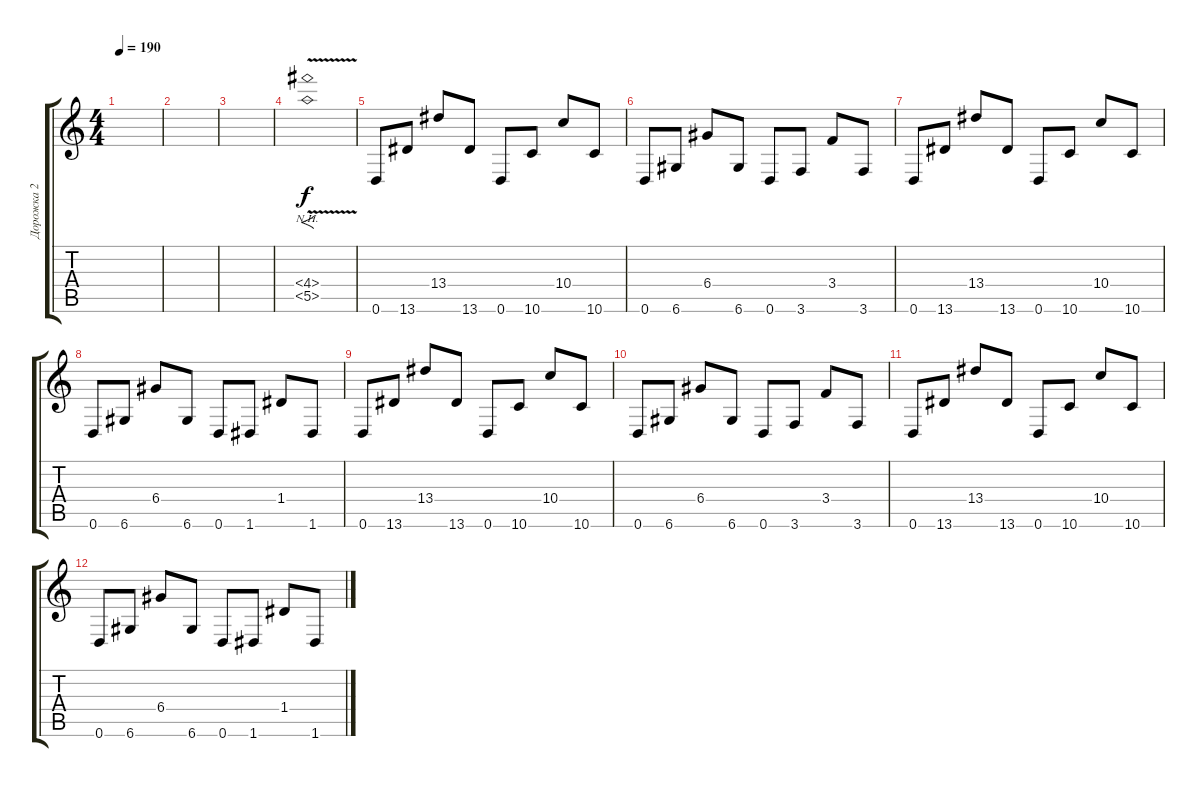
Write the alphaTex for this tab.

\track ("Дорожка 2" "Дорожка 2") {instrument distortionguitar}
\staff {score tabs}
\tuning (E4 B3 G3 D3 A2 D2) {hide}
\ts (4 4)
\tempo 190
\clef g2
\ks c
|
|
|
(4.4{nh v} 5.5{nh}).1{f dy f} |
0.6.8 13.6.8 13.4.8 13.6.8 0.6.8 10.6.8 10.4.8 10.6.8 |
0.6.8 6.6.8 6.4.8 6.6.8 0.6.8 3.6.8 3.4.8 3.6.8 |
0.6.8 13.6.8 13.4.8 13.6.8 0.6.8 10.6.8 10.4.8 10.6.8 |
0.6.8 6.6.8 6.4.8 6.6.8 0.6.8 1.6.8 1.4.8 1.6.8 |
0.6.8 13.6.8 13.4.8 13.6.8 0.6.8 10.6.8 10.4.8 10.6.8 |
0.6.8 6.6.8 6.4.8 6.6.8 0.6.8 3.6.8 3.4.8 3.6.8 |
0.6.8 13.6.8 13.4.8 13.6.8 0.6.8 10.6.8 10.4.8 10.6.8 |
0.6.8 6.6.8 6.4.8 6.6.8 0.6.8 1.6.8 1.4.8 1.6.8
